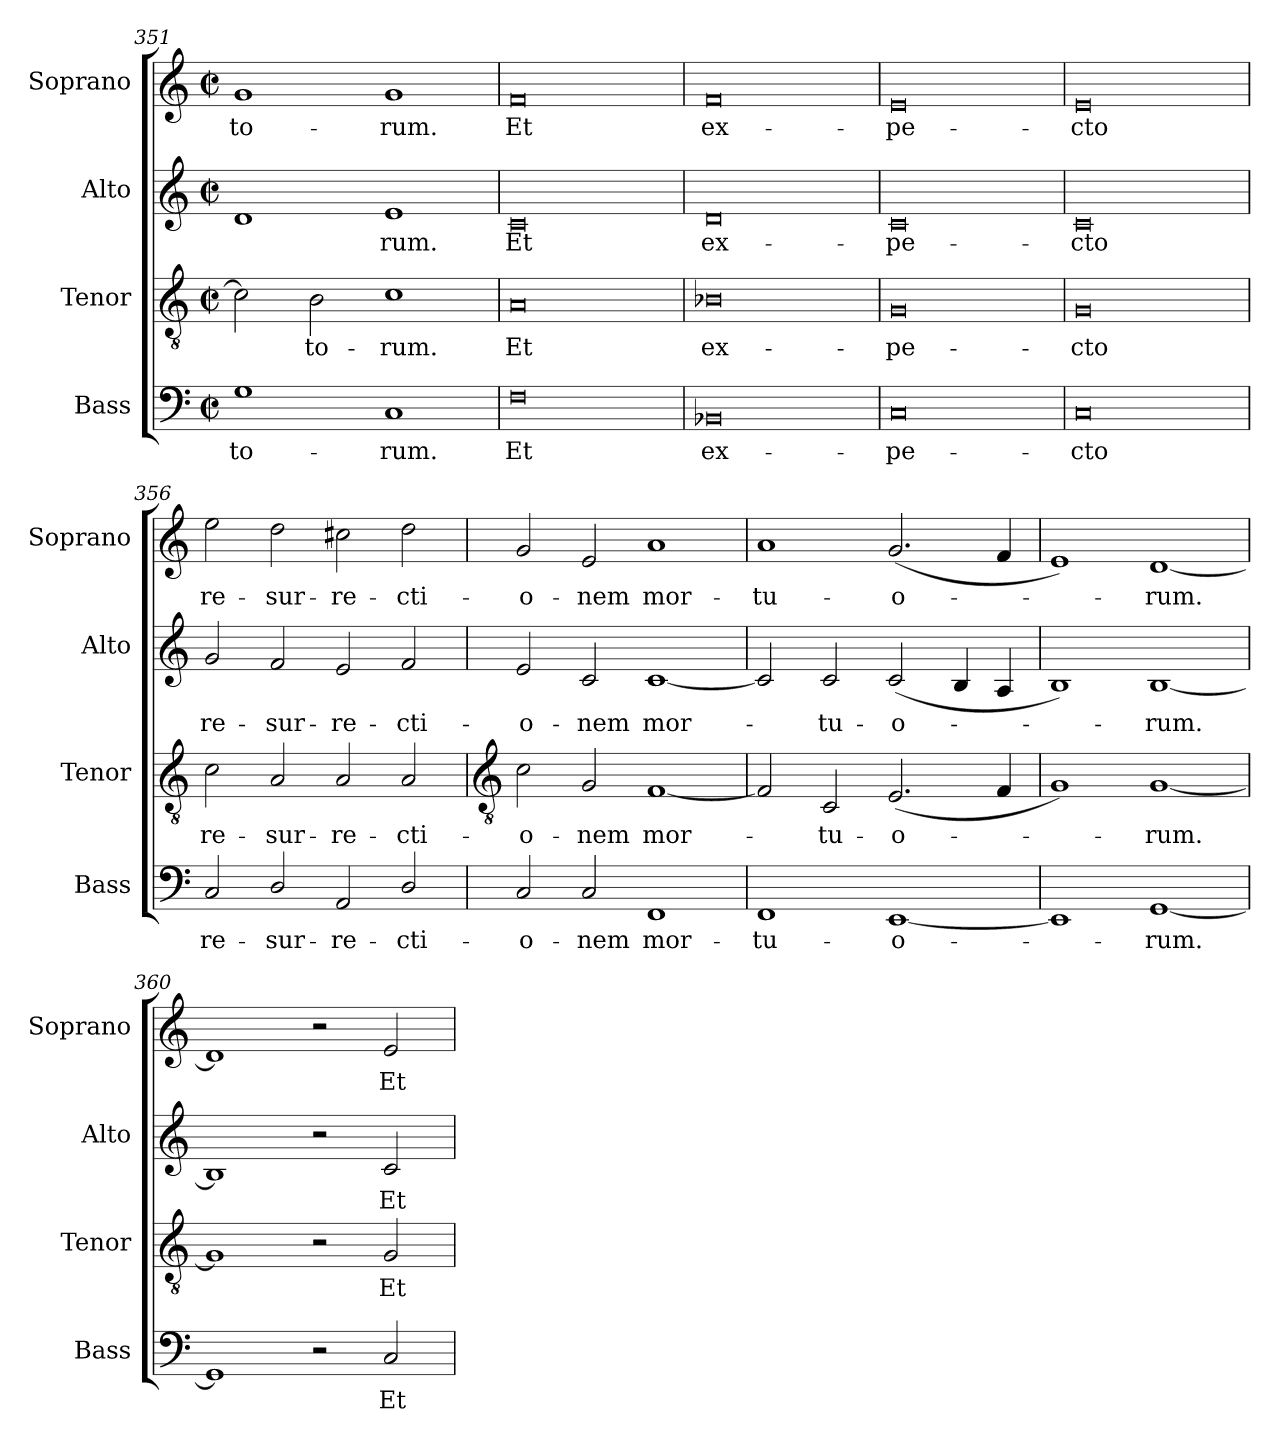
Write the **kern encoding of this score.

**kern	**text	**kern	**text	**kern	**text	**kern	**text
*part4	*part4	*part3	*part3	*part2	*part2	*part1	*part1
*staff4	*staff4	*staff3	*staff3	*staff2	*staff2	*staff1	*staff1
*I"Bass	*	*I"Tenor	*	*I"Alto	*	*I"Soprano	*
*I'Bass	*	*I'Tenor	*	*I'Alto	*	*I'Soprano	*
*clefF4	*	*clefGv2	*	*clefG2	*	*clefG2	*
*k[]	*	*k[]	*	*k[]	*	*k[]	*
*C:	*	*C:	*	*C:	*	*C:	*
*M4/2	*	*M4/2	*	*M4/2	*	*M4/2	*
*met(c|)	*	*met(c|)	*	*met(c|)	*	*met(c|)	*
=351	=351	=351	=351	=351	=351	=351	=351
!	!LO:LY:b	!	!	!	!	!	!LO:LY:b
1G	-to-	2c]	.	1d	.	1g	-to-
!	!	!	!LO:LY:b	!	!	!	!
.	.	2B	to-	.	.	.	.
!	!LO:LY:b	!	!LO:LY:b	!	!LO:LY:b	!	!LO:LY:b
1C	-rum.	1c	-rum.	1e	rum.	1g	-rum.
=352	=352	=352	=352	=352	=352	=352	=352
!	!LO:LY:b	!	!LO:LY:b	!	!LO:LY:b	!	!LO:LY:b
0F	Et	0A	Et	0c	Et	0f	Et
=353	=353	=353	=353	=353	=353	=353	=353
!	!LO:LY:b	!	!LO:LY:b	!	!LO:LY:b	!	!LO:LY:b
0BB-X	ex-	0B-X	ex-	0d	ex-	0f	ex-
=354	=354	=354	=354	=354	=354	=354	=354
!	!LO:LY:b	!	!LO:LY:b	!	!LO:LY:b	!	!LO:LY:b
0C	-pe-	0G	-pe-	0c	-pe-	0e	-pe-
=355	=355	=355	=355	=355	=355	=355	=355
!	!LO:LY:b	!	!LO:LY:b	!	!LO:LY:b	!	!LO:LY:b
0C	-cto	0G	-cto	0c	-cto	0e	-cto
=356	=356	=356	=356	=356	=356	=356	=356
!	!LO:LY:b	!	!LO:LY:b	!	!LO:LY:b	!	!LO:LY:b
2C	re-	2c	re-	2g	re-	2ee	re-
!	!LO:LY:b	!	!LO:LY:b	!	!LO:LY:b	!	!LO:LY:b
2D/	-sur-	2A	-sur-	2f	-sur-	2dd	-sur-
!	!LO:LY:b	!	!LO:LY:b	!	!LO:LY:b	!	!LO:LY:b
2AA	-re-	2A	-re-	2e	-re-	2cc#X	-re-
!	!LO:LY:b	!	!LO:LY:b	!	!LO:LY:b	!	!LO:LY:b
2D/	-cti-	2A	-cti-	2f	-cti-	2dd	-cti-
!!LO:LB:g=z
=357	=357	=357	=357	=357	=357	=357	=357
*	*	*clefGv2	*	*	*	*	*
!	!LO:LY:b	!	!LO:LY:b	!	!LO:LY:b	!	!LO:LY:b
2C	-o-	2c	-o-	2e	-o-	2g	-o-
!	!LO:LY:b	!	!LO:LY:b	!	!LO:LY:b	!	!LO:LY:b
2C	-nem	2G	-nem	2c	-nem	2e	-nem
!	!LO:LY:b	!	!LO:LY:b	!	!LO:LY:b	!	!LO:LY:b
1FF	mor-	[1F	mor-	[1c	mor-	1a	mor-
=358	=358	=358	=358	=358	=358	=358	=358
!	!LO:LY:b	!	!	!	!	!	!LO:LY:b
1FF	-tu-	2F]	.	2c]	.	1a	-tu-
!	!	!	!LO:LY:b	!	!LO:LY:b	!	!
.	.	2C	tu-	2c	tu-	.	.
!	!LO:LY:b	!	!LO:LY:b	!	!LO:LY:b	!	!LO:LY:b
[1EE	-o-	(<2.E	-o-	(<2c	-o-	(<2.g	-o-
.	.	.	.	4B	.	.	.
.	.	4F	.	4A	.	4f	.
=359	=359	=359	=359	=359	=359	=359	=359
1EE]	.	1G)	.	1B)	.	1e)	.
!	!LO:LY:b	!	!LO:LY:b	!	!LO:LY:b	!	!LO:LY:b
[1GG	rum.	[1G	rum.	[1B	rum.	[1d	rum.
=360	=360	=360	=360	=360	=360	=360	=360
1GG]	.	1G]	.	1B]	.	1d]	.
2r	.	2r	.	2r	.	2r	.
!	!LO:LY:b	!	!LO:LY:b	!	!LO:LY:b	!	!LO:LY:b
2C	Et	2G	Et	2c	Et	2e	Et
=	=	=	=	=	=	=	=
*-	*-	*-	*-	*-	*-	*-	*-
